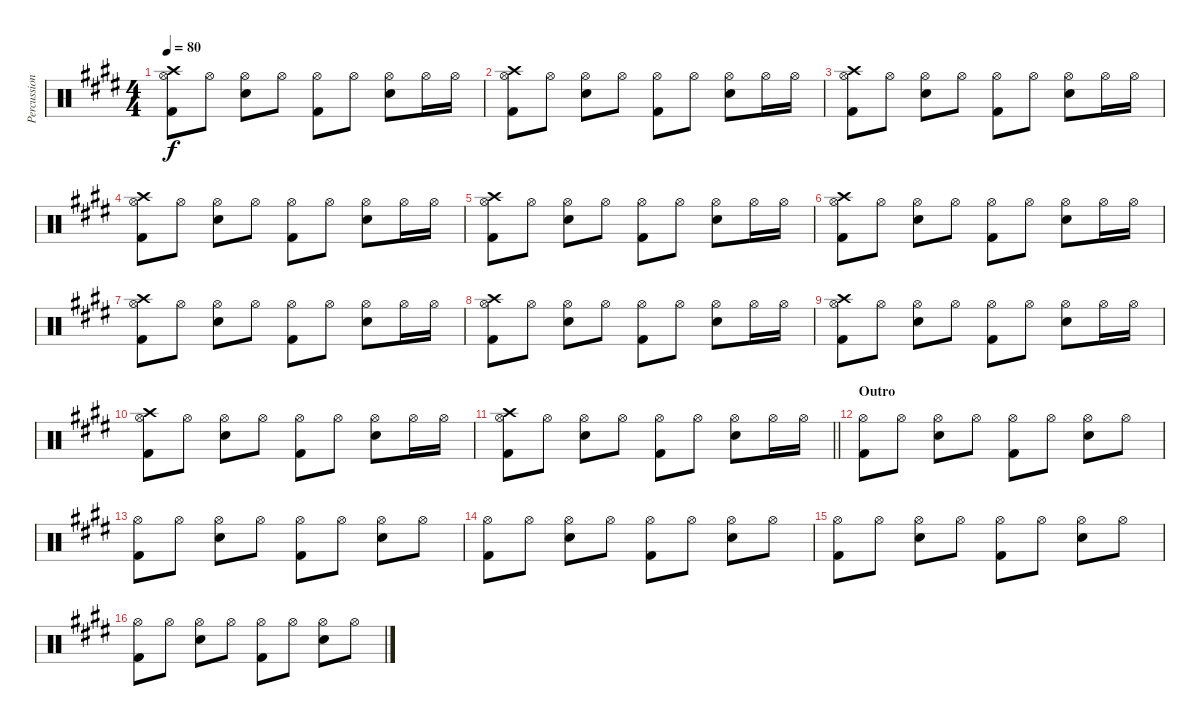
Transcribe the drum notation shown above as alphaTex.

\track ("Percussion" "Percussion") {instrument percussion}
\staff {score}
\articulation defaults
\ts (4 4)
\tempo 80
\clef neutral
\ks e
("Crash high (hit)" "Hi-Hat (open)" "Kick (hit) 2").8{dy f} "Hi-Hat (open)".8 ("Hi-Hat (open)" "Electric Snare (hit)").8 "Hi-Hat (open)".8 ("Hi-Hat (open)" "Kick (hit) 2").8 "Hi-Hat (open)".8 ("Hi-Hat (open)" "Electric Snare (hit)").8 "Hi-Hat (open)".16 "Hi-Hat (open)".16 |
("Crash high (hit)" "Hi-Hat (open)" "Kick (hit) 2").8 "Hi-Hat (open)".8 ("Hi-Hat (open)" "Electric Snare (hit)").8 "Hi-Hat (open)".8 ("Hi-Hat (open)" "Kick (hit) 2").8 "Hi-Hat (open)".8 ("Hi-Hat (open)" "Electric Snare (hit)").8 "Hi-Hat (open)".16 "Hi-Hat (open)".16 |
("Crash high (hit)" "Hi-Hat (open)" "Kick (hit) 2").8 "Hi-Hat (open)".8 ("Hi-Hat (open)" "Electric Snare (hit)").8 "Hi-Hat (open)".8 ("Hi-Hat (open)" "Kick (hit) 2").8 "Hi-Hat (open)".8 ("Hi-Hat (open)" "Electric Snare (hit)").8 "Hi-Hat (open)".16 "Hi-Hat (open)".16 |
("Crash high (hit)" "Hi-Hat (open)" "Kick (hit) 2").8 "Hi-Hat (open)".8 ("Hi-Hat (open)" "Electric Snare (hit)").8 "Hi-Hat (open)".8 ("Hi-Hat (open)" "Kick (hit) 2").8 "Hi-Hat (open)".8 ("Hi-Hat (open)" "Electric Snare (hit)").8 "Hi-Hat (open)".16 "Hi-Hat (open)".16 |
("Crash high (hit)" "Hi-Hat (open)" "Kick (hit) 2").8 "Hi-Hat (open)".8 ("Hi-Hat (open)" "Electric Snare (hit)").8 "Hi-Hat (open)".8 ("Hi-Hat (open)" "Kick (hit) 2").8 "Hi-Hat (open)".8 ("Hi-Hat (open)" "Electric Snare (hit)").8 "Hi-Hat (open)".16 "Hi-Hat (open)".16 |
("Crash high (hit)" "Hi-Hat (open)" "Kick (hit) 2").8 "Hi-Hat (open)".8 ("Hi-Hat (open)" "Electric Snare (hit)").8 "Hi-Hat (open)".8 ("Hi-Hat (open)" "Kick (hit) 2").8 "Hi-Hat (open)".8 ("Hi-Hat (open)" "Electric Snare (hit)").8 "Hi-Hat (open)".16 "Hi-Hat (open)".16 |
("Crash high (hit)" "Hi-Hat (open)" "Kick (hit) 2").8 "Hi-Hat (open)".8 ("Hi-Hat (open)" "Electric Snare (hit)").8 "Hi-Hat (open)".8 ("Hi-Hat (open)" "Kick (hit) 2").8 "Hi-Hat (open)".8 ("Hi-Hat (open)" "Electric Snare (hit)").8 "Hi-Hat (open)".16 "Hi-Hat (open)".16 |
("Crash high (hit)" "Hi-Hat (open)" "Kick (hit) 2").8 "Hi-Hat (open)".8 ("Hi-Hat (open)" "Electric Snare (hit)").8 "Hi-Hat (open)".8 ("Hi-Hat (open)" "Kick (hit) 2").8 "Hi-Hat (open)".8 ("Hi-Hat (open)" "Electric Snare (hit)").8 "Hi-Hat (open)".16 "Hi-Hat (open)".16 |
("Crash high (hit)" "Hi-Hat (open)" "Kick (hit) 2").8 "Hi-Hat (open)".8 ("Hi-Hat (open)" "Electric Snare (hit)").8 "Hi-Hat (open)".8 ("Hi-Hat (open)" "Kick (hit) 2").8 "Hi-Hat (open)".8 ("Hi-Hat (open)" "Electric Snare (hit)").8 "Hi-Hat (open)".16 "Hi-Hat (open)".16 |
("Crash high (hit)" "Hi-Hat (open)" "Kick (hit) 2").8 "Hi-Hat (open)".8 ("Hi-Hat (open)" "Electric Snare (hit)").8 "Hi-Hat (open)".8 ("Hi-Hat (open)" "Kick (hit) 2").8 "Hi-Hat (open)".8 ("Hi-Hat (open)" "Electric Snare (hit)").8 "Hi-Hat (open)".16 "Hi-Hat (open)".16 |
\barLineRight lightlight
("Crash high (hit)" "Hi-Hat (open)" "Kick (hit) 2").8 "Hi-Hat (open)".8 ("Hi-Hat (open)" "Electric Snare (hit)").8 "Hi-Hat (open)".8 ("Hi-Hat (open)" "Kick (hit) 2").8 "Hi-Hat (open)".8 ("Hi-Hat (open)" "Electric Snare (hit)").8 "Hi-Hat (open)".16 "Hi-Hat (open)".16 |
\section ("" "Outro")
("Hi-Hat (open)" "Kick (hit) 2").8 "Hi-Hat (open)".8 ("Hi-Hat (open)" "Electric Snare (hit)").8 "Hi-Hat (open)".8 ("Hi-Hat (open)" "Kick (hit) 2").8 "Hi-Hat (open)".8 ("Hi-Hat (open)" "Electric Snare (hit)").8 "Hi-Hat (open)".8 |
("Hi-Hat (open)" "Kick (hit) 2").8 "Hi-Hat (open)".8 ("Hi-Hat (open)" "Electric Snare (hit)").8 "Hi-Hat (open)".8 ("Hi-Hat (open)" "Kick (hit) 2").8 "Hi-Hat (open)".8 ("Hi-Hat (open)" "Electric Snare (hit)").8 "Hi-Hat (open)".8 |
("Hi-Hat (open)" "Kick (hit) 2").8 "Hi-Hat (open)".8 ("Hi-Hat (open)" "Electric Snare (hit)").8 "Hi-Hat (open)".8 ("Hi-Hat (open)" "Kick (hit) 2").8 "Hi-Hat (open)".8 ("Hi-Hat (open)" "Electric Snare (hit)").8 "Hi-Hat (open)".8 |
("Hi-Hat (open)" "Kick (hit) 2").8 "Hi-Hat (open)".8 ("Hi-Hat (open)" "Electric Snare (hit)").8 "Hi-Hat (open)".8 ("Hi-Hat (open)" "Kick (hit) 2").8 "Hi-Hat (open)".8 ("Hi-Hat (open)" "Electric Snare (hit)").8 "Hi-Hat (open)".8 |
("Hi-Hat (open)" "Kick (hit) 2").8 "Hi-Hat (open)".8 ("Hi-Hat (open)" "Electric Snare (hit)").8 "Hi-Hat (open)".8 ("Hi-Hat (open)" "Kick (hit) 2").8 "Hi-Hat (open)".8 ("Hi-Hat (open)" "Electric Snare (hit)").8 "Hi-Hat (open)".8
